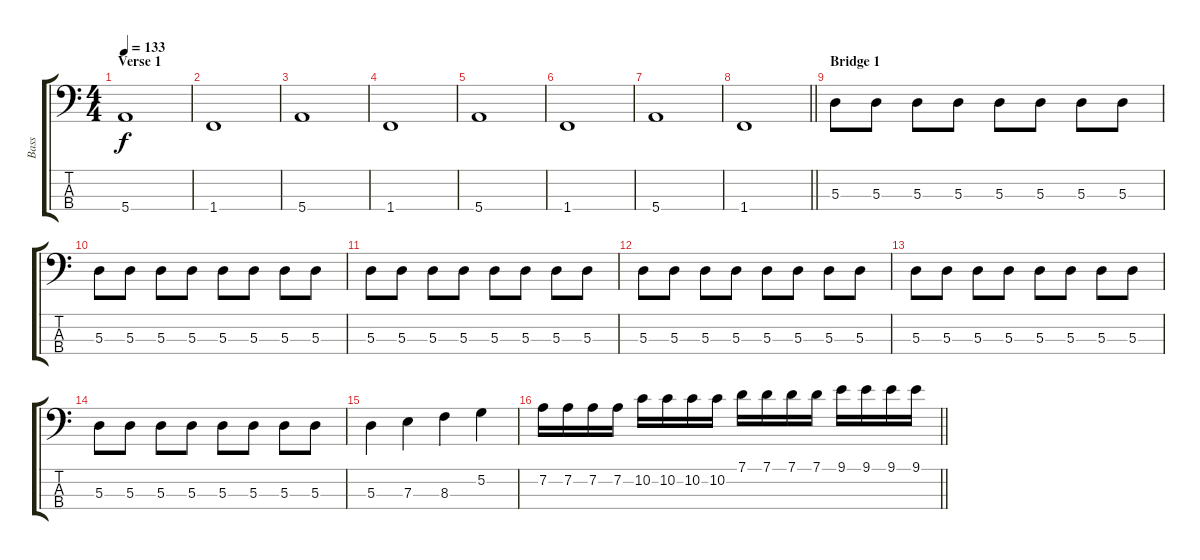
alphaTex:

\track ("Bass" "Bass") {instrument electricbasspick}
\staff {score tabs}
\tuning (G2 D2 A1 E1) {hide}
\ts (4 4)
\section ("" "Verse 1")
\tempo 133
\clef f4
\ks c
5.4.1{dy f} |
1.4.1 |
5.4.1 |
1.4.1 |
5.4.1 |
1.4.1 |
5.4.1 |
\barLineRight lightlight
1.4.1 |
\section ("" "Bridge 1")
5.3.8 5.3.8 5.3.8 5.3.8 5.3.8 5.3.8 5.3.8 5.3.8 |
5.3.8 5.3.8 5.3.8 5.3.8 5.3.8 5.3.8 5.3.8 5.3.8 |
5.3.8 5.3.8 5.3.8 5.3.8 5.3.8 5.3.8 5.3.8 5.3.8 |
5.3.8 5.3.8 5.3.8 5.3.8 5.3.8 5.3.8 5.3.8 5.3.8 |
5.3.8 5.3.8 5.3.8 5.3.8 5.3.8 5.3.8 5.3.8 5.3.8 |
5.3.8 5.3.8 5.3.8 5.3.8 5.3.8 5.3.8 5.3.8 5.3.8 |
5.3.4 7.3.4 8.3.4 5.2.4 |
\barLineRight lightlight
7.2.16 7.2.16 7.2.16 7.2.16 10.2.16 10.2.16 10.2.16 10.2.16 7.1.16 7.1.16 7.1.16 7.1.16 9.1.16 9.1.16 9.1.16 9.1.16
